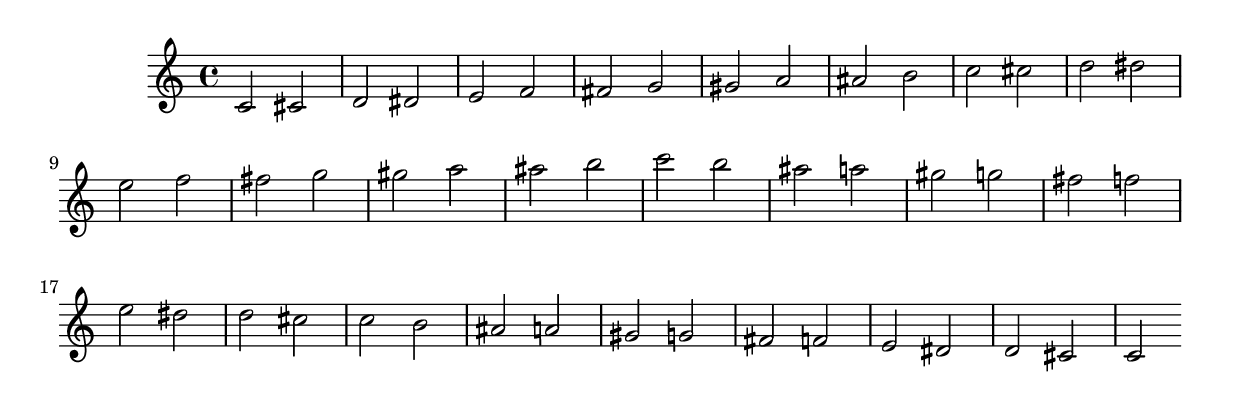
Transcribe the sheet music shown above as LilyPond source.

\score {

\relative c' {
    
    c2 cis d dis e f fis g gis a ais b c cis d dis e f fis g gis a ais b c
    b ais a gis g fis f e dis d cis c b ais a gis g fis f e dis d cis c
}

\layout { }
\midi { }
}

\version "2.12.2"
